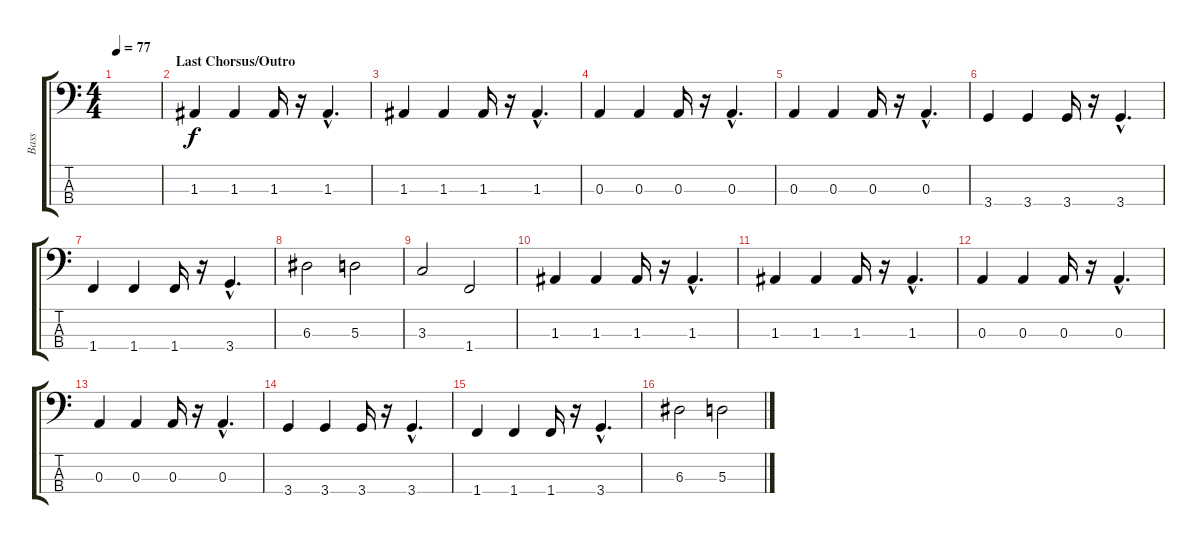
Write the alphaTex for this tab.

\track ("Bass" "Bass") {instrument electricbassfinger}
\staff {score tabs}
\tuning (G2 D2 A1 E1) {hide}
\ts (4 4)
\tempo 77
\clef f4
\ks c
|
\section ("" "Last Chorsus/Outro")
1.3.4 1.3.4 1.3.16 r.16 1.3{hac}.4{d} |
1.3.4 1.3.4 1.3.16 r.16 1.3{hac}.4{d} |
0.3.4 0.3.4 0.3.16 r.16 0.3{hac}.4{d} |
0.3.4 0.3.4 0.3.16 r.16 0.3{hac}.4{d} |
3.4.4 3.4.4 3.4.16 r.16 3.4{hac}.4{d} |
1.4.4 1.4.4 1.4.16 r.16 3.4{hac}.4{d} |
6.3.2 5.3.2 |
3.3.2 1.4.2 |
1.3.4 1.3.4 1.3.16 r.16 1.3{hac}.4{d} |
1.3.4 1.3.4 1.3.16 r.16 1.3{hac}.4{d} |
0.3.4 0.3.4 0.3.16 r.16 0.3{hac}.4{d} |
0.3.4 0.3.4 0.3.16 r.16 0.3{hac}.4{d} |
3.4.4 3.4.4 3.4.16 r.16 3.4{hac}.4{d} |
1.4.4 1.4.4 1.4.16 r.16 3.4{hac}.4{d} |
6.3.2 5.3.2
